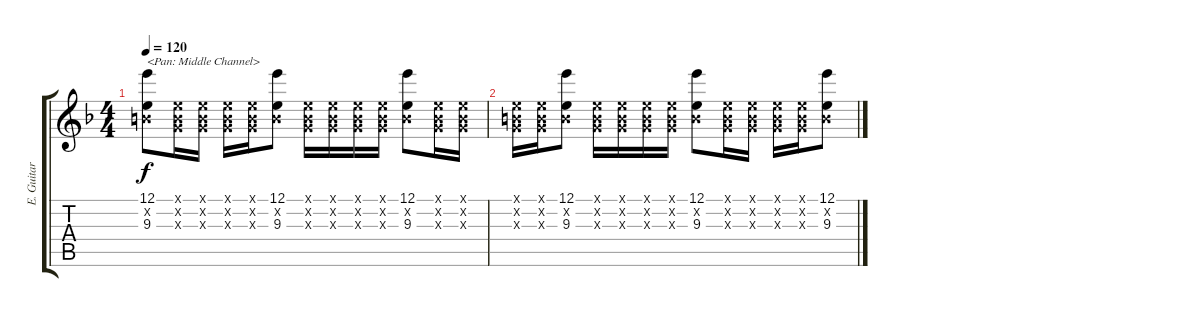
\track ("E. Guitar I" "E. Guitar ") {instrument overdrivenguitar}
\staff {score tabs}
\tuning (E4 B3 G3 D3 A2 E2) {hide}
\ts (4 4)
\tempo 120
\clef g2
\ks f
(12.1 0.2{x} 9.3).8{txt "<Pan: Middle Channel>" dy f balance 8} (0.1{x} 0.2{x} 0.3{x}).16 (0.1{x} 0.2{x} 0.3{x}).16 (0.1{x} 0.2{x} 0.3{x}).16 (0.1{x} 0.2{x} 0.3{x}).16 (12.1 0.2{x} 9.3).8 (0.1{x} 0.2{x} 0.3{x}).16 (0.1{x} 0.2{x} 0.3{x}).16 (0.1{x} 0.2{x} 0.3{x}).16 (0.1{x} 0.2{x} 0.3{x}).16 (12.1 0.2{x} 9.3).8 (0.1{x} 0.2{x} 0.3{x}).16 (0.1{x} 0.2{x} 0.3{x}).16 |
(0.1{x} 0.2{x} 0.3{x}).16 (0.1{x} 0.2{x} 0.3{x}).16 (12.1 0.2{x} 9.3).8 (0.1{x} 0.2{x} 0.3{x}).16 (0.1{x} 0.2{x} 0.3{x}).16 (0.1{x} 0.2{x} 0.3{x}).16 (0.1{x} 0.2{x} 0.3{x}).16 (12.1 0.2{x} 9.3).8 (0.1{x} 0.2{x} 0.3{x}).16 (0.1{x} 0.2{x} 0.3{x}).16 (0.1{x} 0.2{x} 0.3{x}).16 (0.1{x} 0.2{x} 0.3{x}).16 (12.1 0.2{x} 9.3).8
